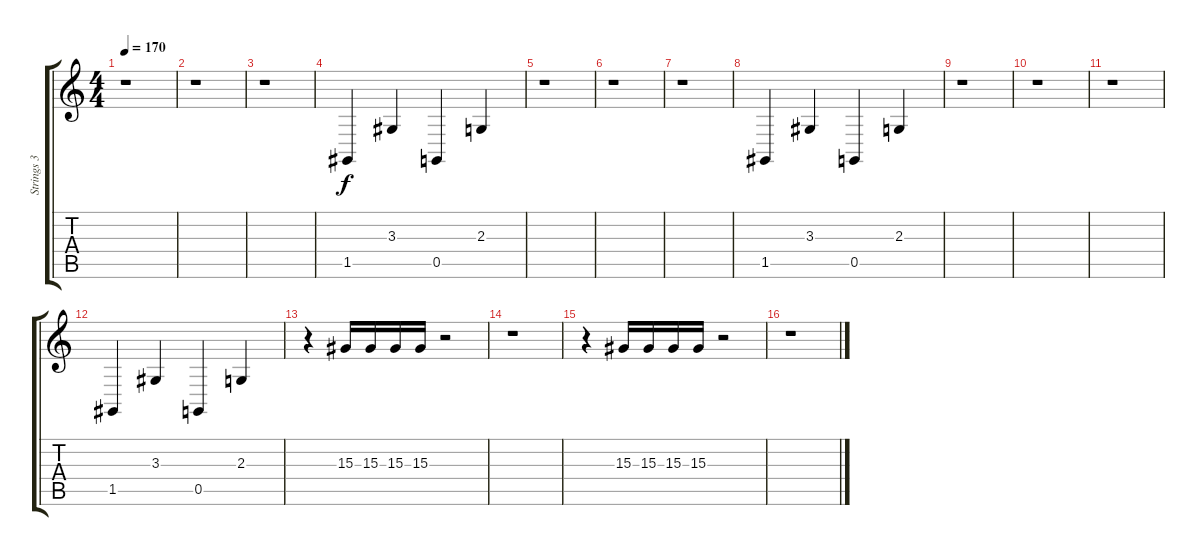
\track ("Strings 3" "Strings 3") {instrument stringensemble1}
\staff {score tabs}
\tuning (D4 A3 F3 C3 G2 C2) {hide}
\ts (4 4)
\tempo 170
\clef g2
\ks c
r.1{dy f} |
r.1 |
r.1 |
1.5.4 3.3.4 0.5.4 2.3.4 |
r.1 |
r.1 |
r.1 |
1.5.4 3.3.4 0.5.4 2.3.4 |
r.1 |
r.1 |
r.1 |
1.5.4 3.3.4 0.5.4 2.3.4 |
r.4 15.3.16 15.3.16 15.3.16 15.3.16 r.2 |
r.1 |
r.4 15.3.16 15.3.16 15.3.16 15.3.16 r.2 |
r.1
